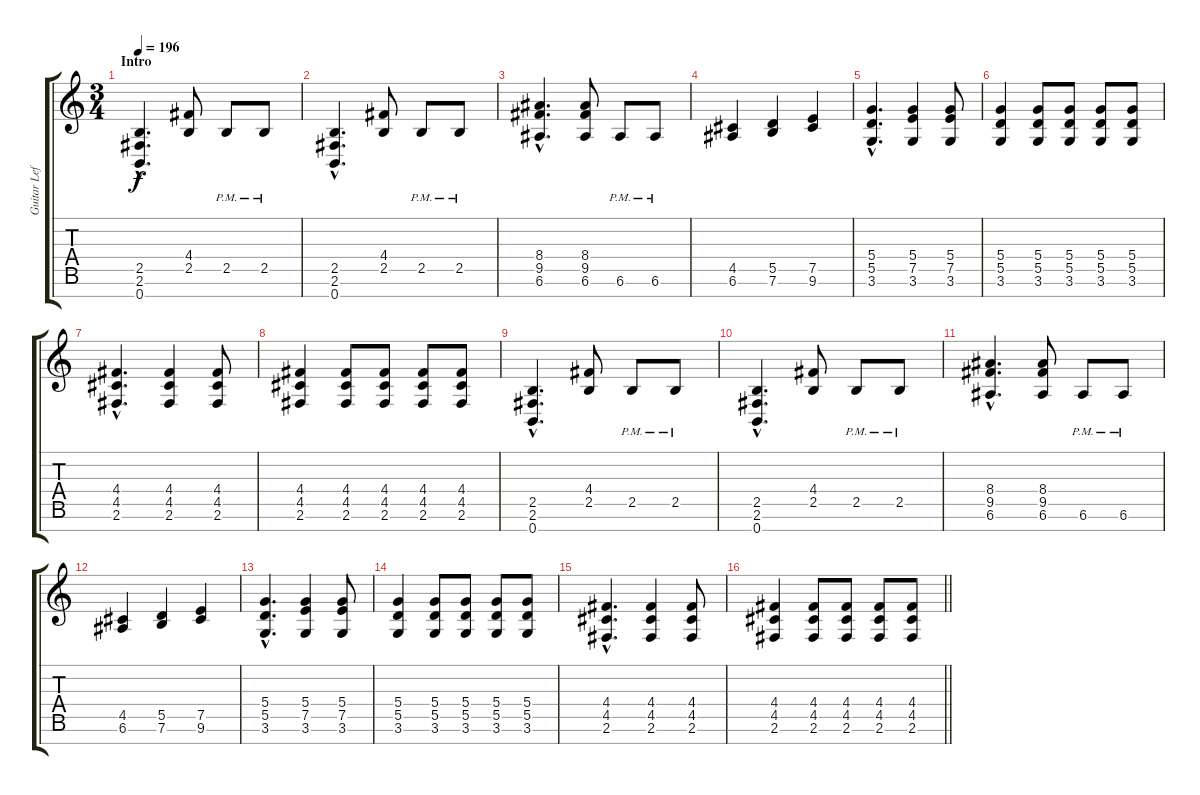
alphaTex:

\track ("Guitar Left" "Guitar Lef") {instrument distortionguitar}
\staff {score tabs}
\tuning (E4 B3 G3 D3 A2 E2 B1) {hide}
\ts (3 4)
\section ("" "Intro")
\tempo 196
\clef g2
\ks c
(2.5{hac} 2.6{hac} 0.7{hac}).4{d dy f instrument distortionguitar} (4.4 2.5).8 2.5{pm}.8 2.5{pm}.8 |
(2.5{hac} 2.6{hac} 0.7{hac}).4{d} (4.4 2.5).8 2.5{pm}.8 2.5{pm}.8 |
(8.4{hac} 9.5{hac} 6.6{hac}).4{d} (8.4 9.5 6.6).8 6.6{pm}.8 6.6{pm}.8 |
(4.5 6.6).4 (5.5 7.6).4 (7.5 9.6).4 |
(5.4{hac} 5.5{hac} 3.6{hac}).4{d} (5.4 7.5 3.6).4 (5.4 7.5 3.6).8 |
(5.4 5.5 3.6).4 (5.4 5.5 3.6).8 (5.4 5.5 3.6).8 (5.4 5.5 3.6).8 (5.4 5.5 3.6).8 |
(4.4{hac} 4.5{hac} 2.6{hac}).4{d} (4.4 4.5 2.6).4 (4.4 4.5 2.6).8 |
(4.4 4.5 2.6).4 (4.4 4.5 2.6).8 (4.4 4.5 2.6).8 (4.4 4.5 2.6).8 (4.4 4.5 2.6).8 |
(2.5{hac} 2.6{hac} 0.7{hac}).4{d} (4.4 2.5).8 2.5{pm}.8 2.5{pm}.8 |
(2.5{hac} 2.6{hac} 0.7{hac}).4{d} (4.4 2.5).8 2.5{pm}.8 2.5{pm}.8 |
(8.4{hac} 9.5{hac} 6.6{hac}).4{d} (8.4 9.5 6.6).8 6.6{pm}.8 6.6{pm}.8 |
(4.5 6.6).4 (5.5 7.6).4 (7.5 9.6).4 |
(5.4{hac} 5.5{hac} 3.6{hac}).4{d} (5.4 7.5 3.6).4 (5.4 7.5 3.6).8 |
(5.4 5.5 3.6).4 (5.4 5.5 3.6).8 (5.4 5.5 3.6).8 (5.4 5.5 3.6).8 (5.4 5.5 3.6).8 |
(4.4{hac} 4.5{hac} 2.6{hac}).4{d} (4.4 4.5 2.6).4 (4.4 4.5 2.6).8 |
\barLineRight lightlight
(4.4 4.5 2.6).4 (4.4 4.5 2.6).8 (4.4 4.5 2.6).8 (4.4 4.5 2.6).8 (4.4 4.5 2.6).8
